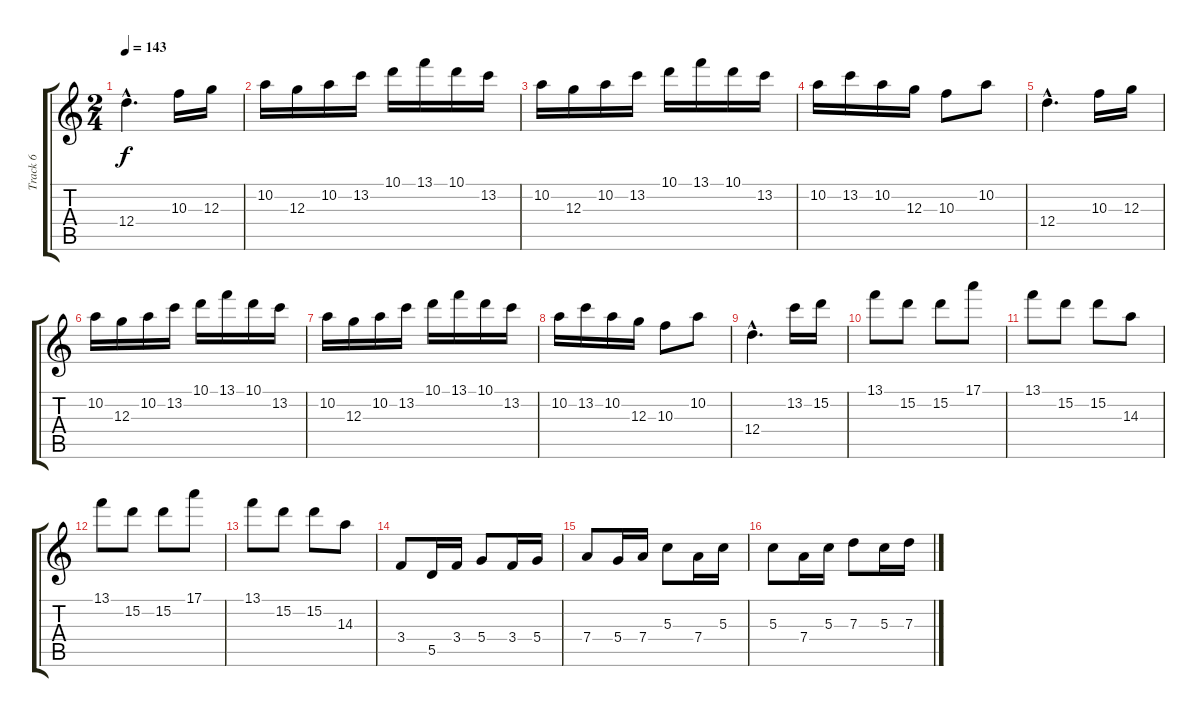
\track ("Track 6" "Track 6") {instrument electricguitarmuted}
\staff {score tabs}
\tuning (E4 B3 G3 D3 A2 E2) {hide}
\ts (2 4)
\tempo 143
\clef g2
\ks c
12.4{hac}.4{d dy f} 10.3.16 12.3.16 |
10.2.16 12.3.16 10.2.16 13.2.16 10.1.16 13.1.16 10.1.16 13.2.16 |
10.2.16 12.3.16 10.2.16 13.2.16 10.1.16 13.1.16 10.1.16 13.2.16 |
10.2.16 13.2.16 10.2.16 12.3.16 10.3.8 10.2.8 |
12.4{hac}.4{d} 10.3.16 12.3.16 |
10.2.16 12.3.16 10.2.16 13.2.16 10.1.16 13.1.16 10.1.16 13.2.16 |
10.2.16 12.3.16 10.2.16 13.2.16 10.1.16 13.1.16 10.1.16 13.2.16 |
10.2.16 13.2.16 10.2.16 12.3.16 10.3.8 10.2.8 |
12.4{hac}.4{d} 13.2.16 15.2.16 |
13.1.8 15.2.8 15.2.8 17.1.8 |
13.1.8 15.2.8 15.2.8 14.3.8 |
13.1.8 15.2.8 15.2.8 17.1.8 |
13.1.8 15.2.8 15.2.8 14.3.8 |
3.4.8 5.5.16 3.4.16 5.4.8 3.4.16 5.4.16 |
7.4.8 5.4.16 7.4.16 5.3.8 7.4.16 5.3.16 |
5.3.8 7.4.16 5.3.16 7.3.8 5.3.16 7.3.16
